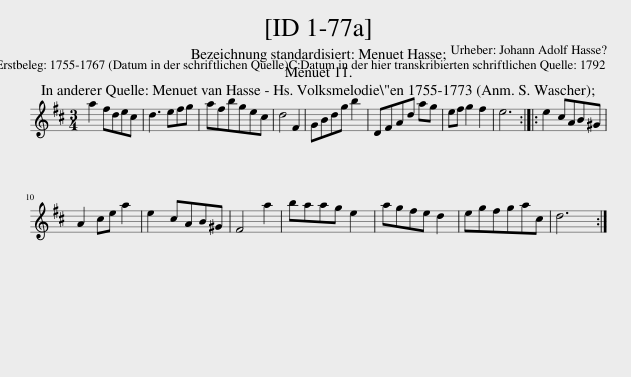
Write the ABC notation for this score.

X:1
L:1/8
M:3/4
I:linebreak $
K:D
V:1 treble
V:1
 a2 fdec | d3 efg | afbgec | d4 F2 | GBdg b2 | %5
 DFAd ag | ef g2 f2 | e6 :: e2 cAB^G |$ A2 ce a2 | %10
 e2 cAB^G | F4 a2 | baag e2 | agfe d2 | egfgac | %15
 d6 :| %16
